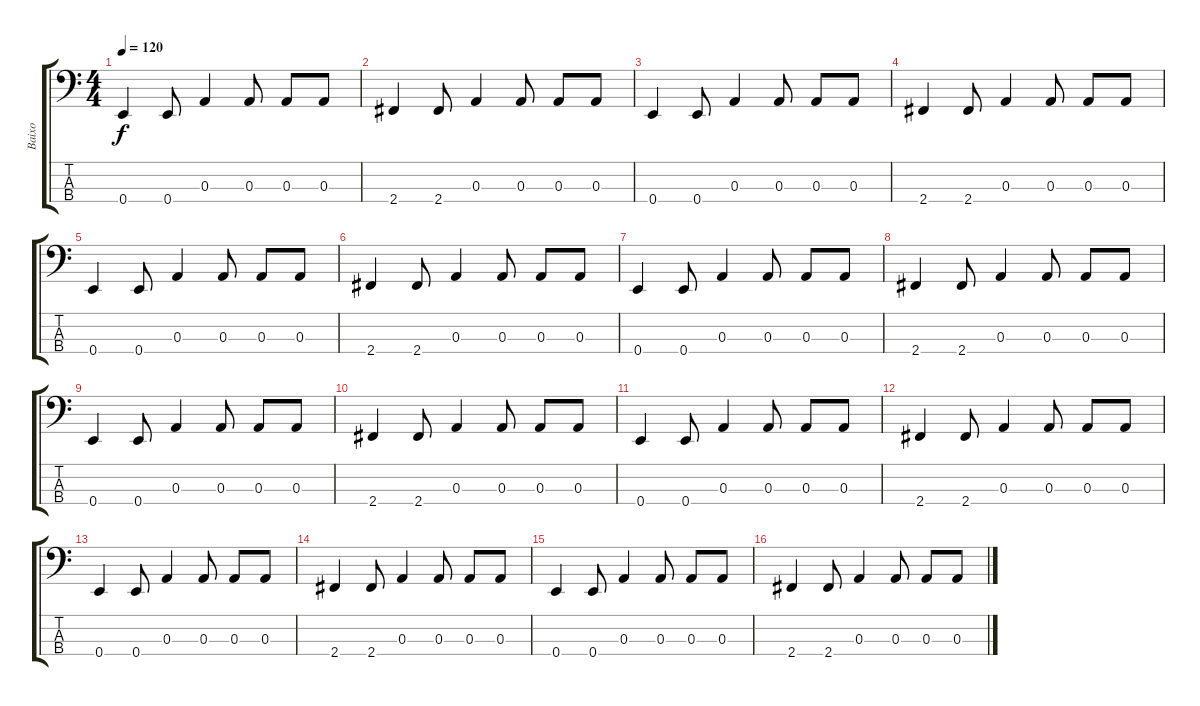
\track ("Baixo" "Baixo") {instrument electricbassfinger}
\staff {score tabs}
\tuning (G2 D2 A1 E1) {hide}
\ts (4 4)
\tempo 120
\clef f4
\ks c
0.4.4{dy f} 0.4.8 0.3.4 0.3.8 0.3.8 0.3.8 |
2.4.4 2.4.8 0.3.4 0.3.8 0.3.8 0.3.8 |
0.4.4 0.4.8 0.3.4 0.3.8 0.3.8 0.3.8 |
2.4.4 2.4.8 0.3.4 0.3.8 0.3.8 0.3.8 |
0.4.4 0.4.8 0.3.4 0.3.8 0.3.8 0.3.8 |
2.4.4 2.4.8 0.3.4 0.3.8 0.3.8 0.3.8 |
0.4.4 0.4.8 0.3.4 0.3.8 0.3.8 0.3.8 |
2.4.4 2.4.8 0.3.4 0.3.8 0.3.8 0.3.8 |
0.4.4 0.4.8 0.3.4 0.3.8 0.3.8 0.3.8 |
2.4.4 2.4.8 0.3.4 0.3.8 0.3.8 0.3.8 |
0.4.4 0.4.8 0.3.4 0.3.8 0.3.8 0.3.8 |
2.4.4 2.4.8 0.3.4 0.3.8 0.3.8 0.3.8 |
0.4.4 0.4.8 0.3.4 0.3.8 0.3.8 0.3.8 |
2.4.4 2.4.8 0.3.4 0.3.8 0.3.8 0.3.8 |
0.4.4 0.4.8 0.3.4 0.3.8 0.3.8 0.3.8 |
2.4.4 2.4.8 0.3.4 0.3.8 0.3.8 0.3.8
